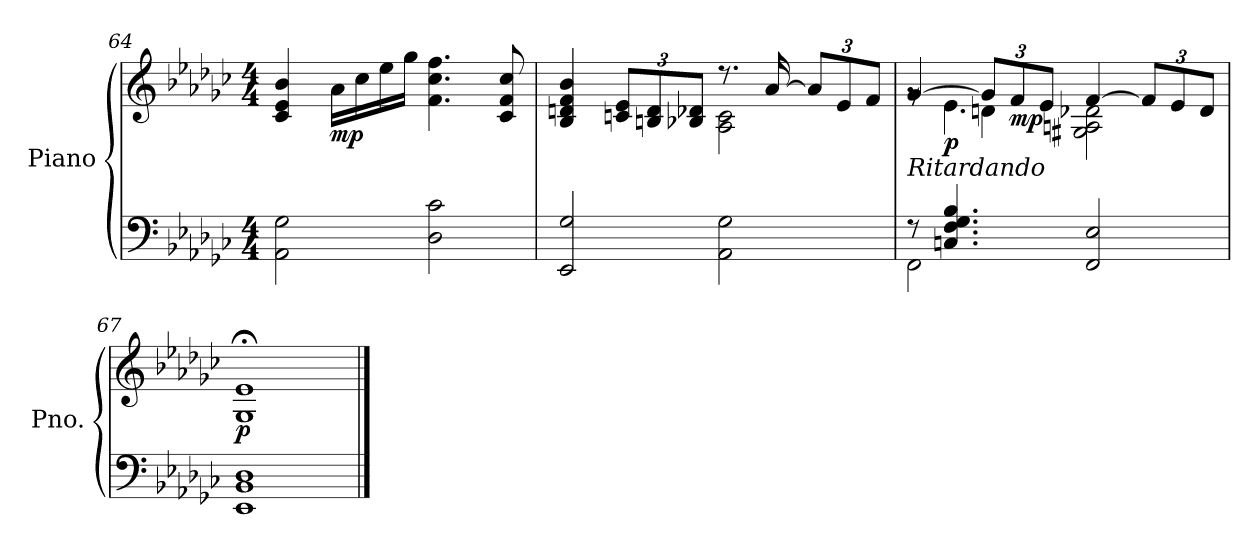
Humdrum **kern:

**kern	**kern	**dynam
*part1	*part1	*part1
*staff2	*staff1	*staff1/2
*I"Piano	*	*
*I'Pno.	*	*
*clefF4	*clefG2	*
*k[b-e-a-d-g-c-]	*k[b-e-a-d-g-c-]	*
*M4/4	*M4/4	*
=64	=64	=64
2AA-\ 2G-\	4c-/ 4e-/ 4b-/	.
!	!	!LO:DY:b
.	16a-\LL	mp
.	16cc-\	.
.	16ee-\	.
.	16gg-\JJ	.
2D-\ 2c-\	4.f\ 4.cc-\ 4.ff\	.
.	8c-/ 8f/ 8cc-/	.
=65	=65	=65
*	*^	*
2EE-/ 2G-/	4B-/ 4dn/ 4f/ 4b-/	2ryy	.
*	*Xbrackettup	*	*
.	12cn/ 12e-/L	.	.
.	12Bn/ 12d/	.	.
.	12B-X/ 12d-X/J	.	.
2AA-\ 2G-\	8.r	2A-\ 2c\	.
.	[16a-/	.	.
.	12a-/L]	.	.
.	12e-/	.	.
.	12f/J	.	.
*	*v	*v	*
!!LO:LB:g=z
=66	=66	=66
*	*MM55	*
*^	*^	*
*	*	*	*^	*
!	!	!LO:TX:b:i:t=Ritardando	!	!	!
8r	2FF\	[4g-/	8rg	4ryy	.
!	!	!	!	!	!LO:DY:b
4.Cn/ 4.F/ 4.G-/ 4.B-/	.	.	4.e-\	.	p
.	.	12g-/L]	.	4dn\	.
!	!	!	!	!	!LO:DY:b
.	.	12f/	.	.	mp
.	.	12e-/J	.	.	.
*	*	*MM50	*	*	*
2FF/ 2E-/	2ryy	[4f/	2G#X\ 2An\ 2d-X\	2ryy	.
.	.	12f/L]	.	.	.
.	.	12e-/	.	.	.
.	.	12d-/J	.	.	.
*v	*v	*	*	*	*
*	*v	*v	*v	*
=67	=67	=67
!	!	!LO:DY:b
1EE- 1BB- 1D-	1G-;< 1e-;<	p
==	==	==
*-	*-	*-
